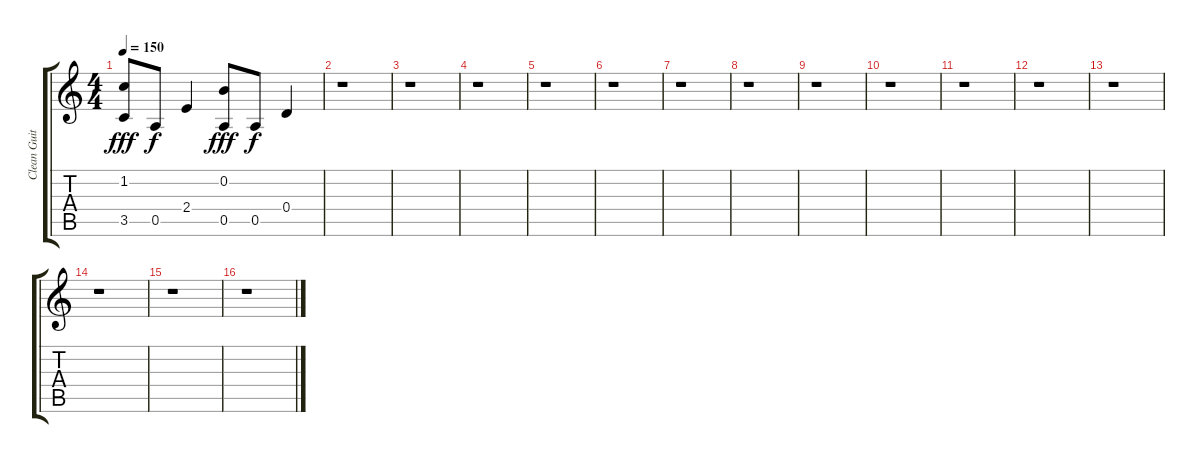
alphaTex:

\track ("Clean Guitar" "Clean Guit") {instrument electricguitarclean}
\staff {score tabs}
\tuning (E4 B3 G3 D3 A2 E2) {hide}
\ts (4 4)
\tempo 150
\clef g2
\ks c
(1.2 3.5).8{dy fff} 0.5.8{dy f} 2.4.4 (0.2 0.5).8{dy fff} 0.5.8{dy f} 0.4.4 |
r.1 |
r.1 |
r.1 |
r.1 |
r.1 |
r.1 |
r.1 |
r.1 |
r.1 |
r.1 |
r.1 |
r.1 |
r.1 |
r.1 |
r.1
